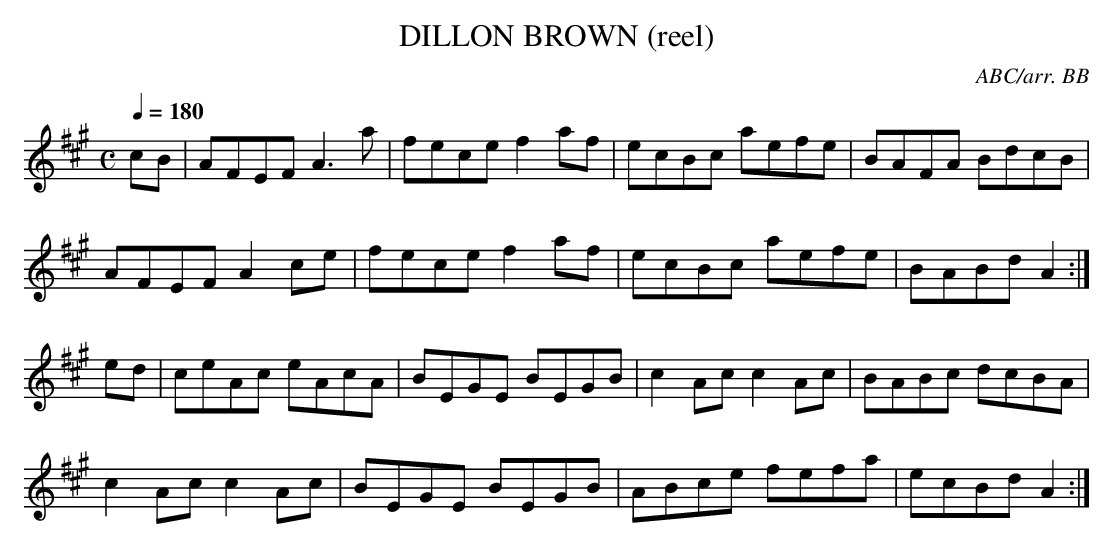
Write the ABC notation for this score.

X:1
T:DILLON BROWN (reel)
C:ABC/arr. BB
M:C
L:1/8
Q:1/4=180
K:A
cB|AFEF A3a|fece f2af|ecBc aefe|BAFA BdcB|
AFEF A2ce|fece f2af|ecBc aefe|BABd A2:|
ed|ceAc eAcA|BEGE BEGB|c2Ac c2Ac|BABc dcBA|
c2Ac c2Ac|BEGE BEGB|ABce fefa|ecBd A2:|
